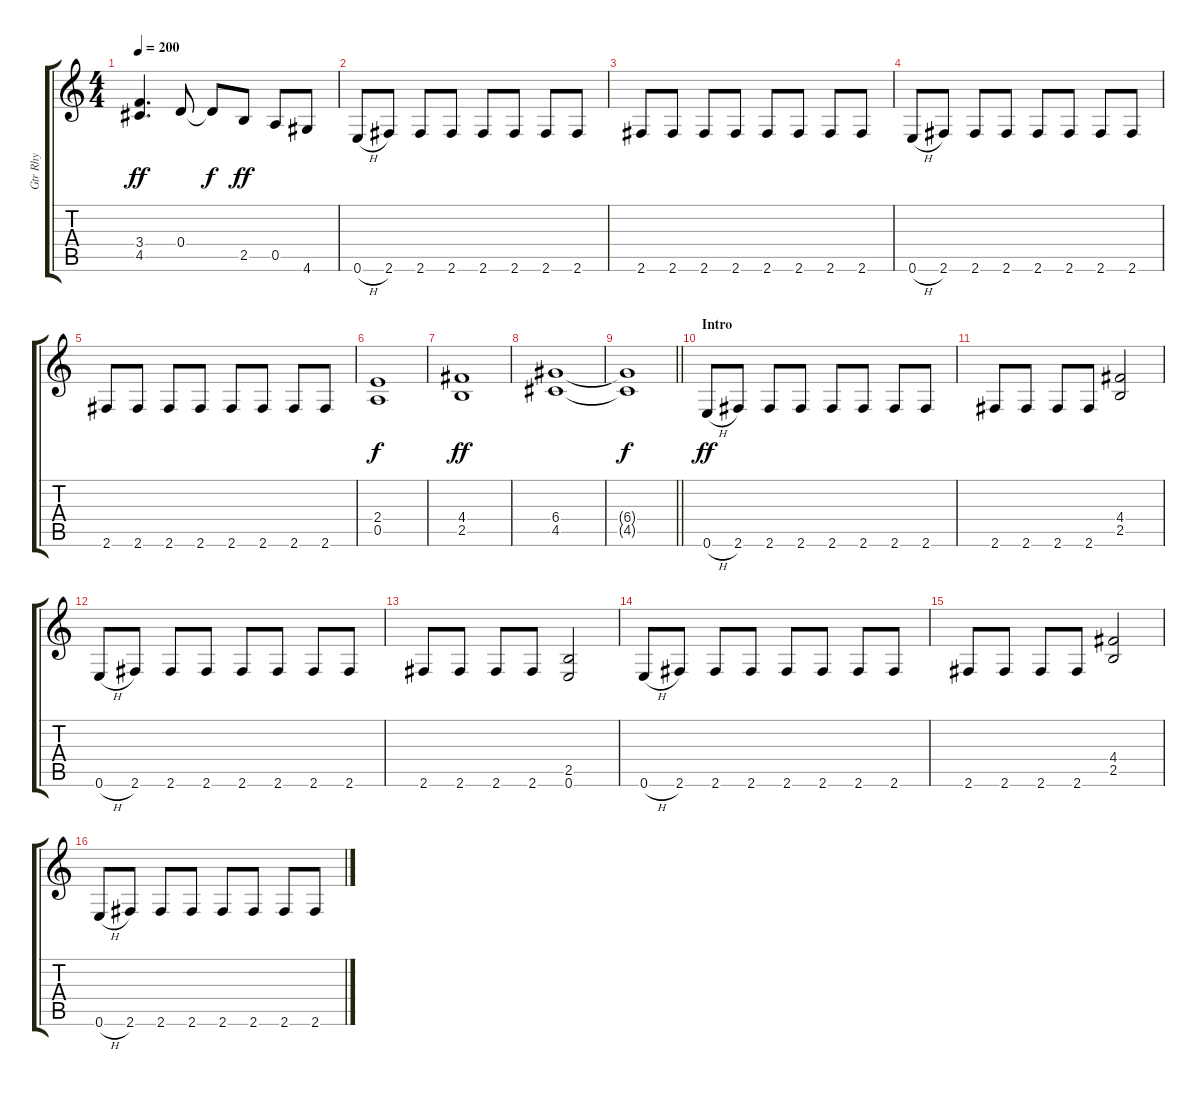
\track ("Gtr Rhy" "Gtr Rhy") {instrument distortionguitar}
\staff {score tabs}
\tuning (E4 B3 G3 D3 A2 E2) {hide}
\ts (4 4)
\tempo 200
\clef g2
\ks c
(3.4 4.5).4{d dy ff} 0.4.8 0.4{t}.8{dy f} 2.5.8{dy ff} 0.5.8 4.6.8 |
0.6{h}.8 2.6.8 2.6.8 2.6.8 2.6.8 2.6.8 2.6.8 2.6.8 |
2.6.8 2.6.8 2.6.8 2.6.8 2.6.8 2.6.8 2.6.8 2.6.8 |
0.6{h}.8 2.6.8 2.6.8 2.6.8 2.6.8 2.6.8 2.6.8 2.6.8 |
2.6.8 2.6.8 2.6.8 2.6.8 2.6.8 2.6.8 2.6.8 2.6.8 |
(2.4 0.5).1{dy f} |
(4.4 2.5).1{dy ff} |
(6.4 4.5).1 |
\barLineRight lightlight
(6.4{t} 4.5{t}).1{dy f} |
\section ("" "Intro")
0.6{h}.8{dy ff instrument distortionguitar} 2.6.8 2.6.8 2.6.8 2.6.8 2.6.8 2.6.8 2.6.8 |
2.6.8 2.6.8 2.6.8 2.6.8 (4.4 2.5).2 |
0.6{h}.8{instrument distortionguitar} 2.6.8 2.6.8 2.6.8 2.6.8 2.6.8 2.6.8 2.6.8 |
2.6.8 2.6.8 2.6.8 2.6.8 (2.5 0.6).2 |
0.6{h}.8{instrument distortionguitar} 2.6.8 2.6.8 2.6.8 2.6.8 2.6.8 2.6.8 2.6.8 |
2.6.8 2.6.8 2.6.8 2.6.8 (4.4 2.5).2 |
0.6{h}.8{instrument distortionguitar} 2.6.8 2.6.8 2.6.8 2.6.8 2.6.8 2.6.8 2.6.8
